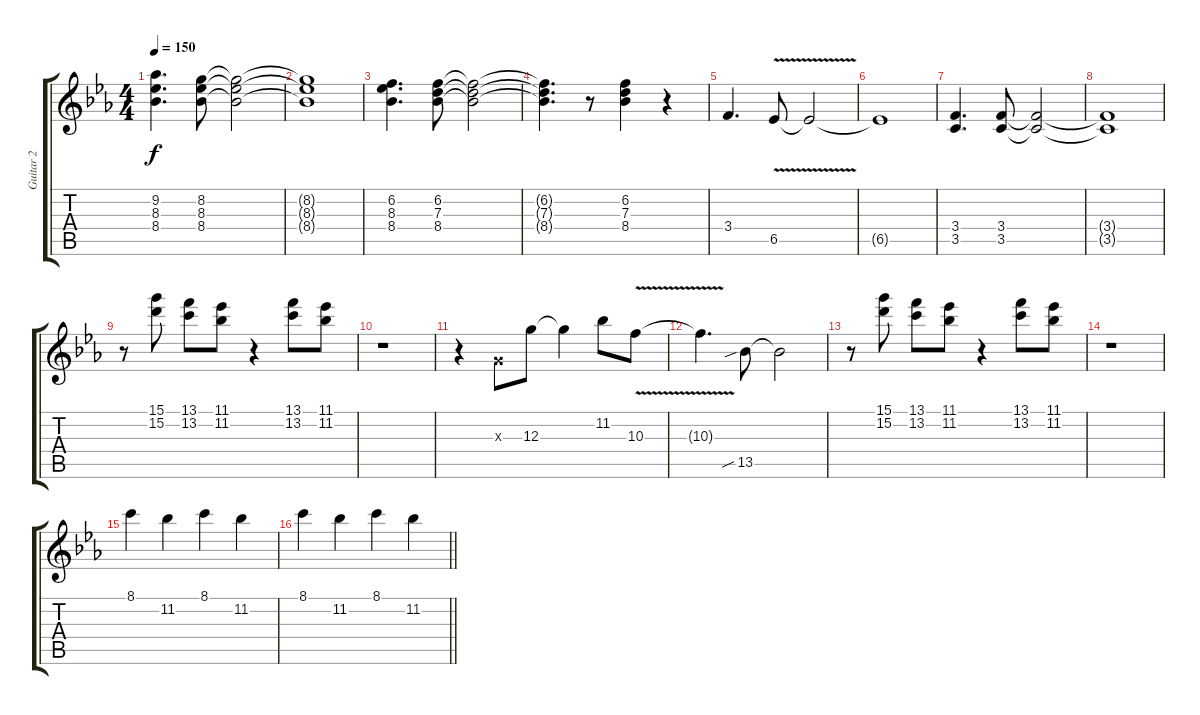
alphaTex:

\track ("Guitar 2" "Guitar 2") {instrument overdrivenguitar}
\staff {score tabs}
\tuning (E4 B3 G3 D3 A2 E2) {hide}
\ts (4 4)
\tempo 150
\clef g2
\ks eb
(9.2 8.3 8.4).4{d dy f} (8.2 8.3 8.4).8 (8.2{t} 8.3{t} 8.4{t}).2 |
(8.2{t} 8.3{t} 8.4{t}).1 |
(6.2 8.3 8.4).4{d} (6.2 7.3 8.4).8 (6.2{t} 7.3{t} 8.4{t}).2 |
(6.2{t} 7.3{t} 8.4{t}).4{d} r.8 (6.2 7.3 8.4).4 r.4 |
3.4.4{d} 6.5{v}.8 6.5{t}.2 |
6.5{t}.1 |
(3.4 3.5).4{d} (3.4 3.5).8 (3.4{t} 3.5{t}).2 |
(3.4{t} 3.5{t}).1 |
r.8 (15.1 15.2).8 (13.1 13.2).8 (11.1 11.2).8 r.4 (13.1 13.2).8 (11.1 11.2).8 |
r.1 |
r.4 0.3{x}.8 12.3.8 12.3{t}.4 11.2.8 10.3{v}.8 |
10.3{t}.4{d} 13.5{sib}.8 13.5{t}.2 |
r.8 (15.1 15.2).8 (13.1 13.2).8 (11.1 11.2).8 r.4 (13.1 13.2).8 (11.1 11.2).8 |
r.1 |
8.1.4 11.2.4 8.1.4 11.2.4 |
\barLineRight lightlight
8.1.4 11.2.4 8.1.4 11.2.4
